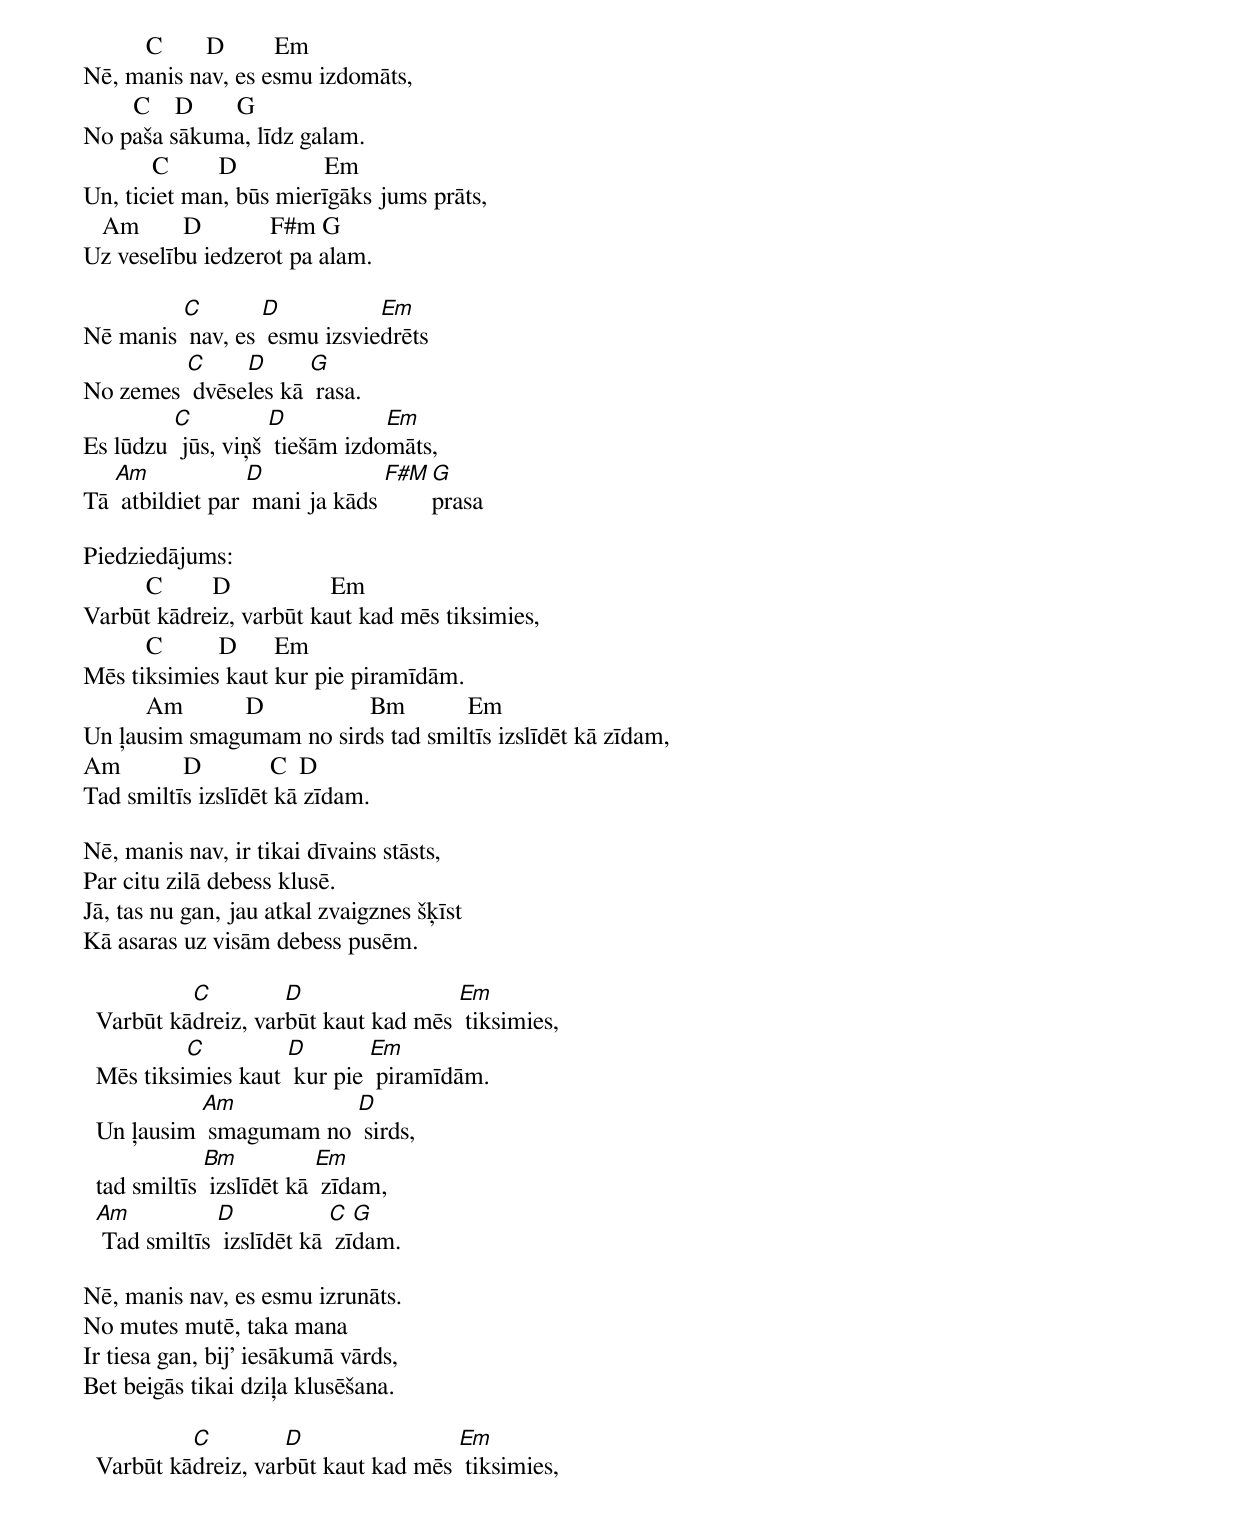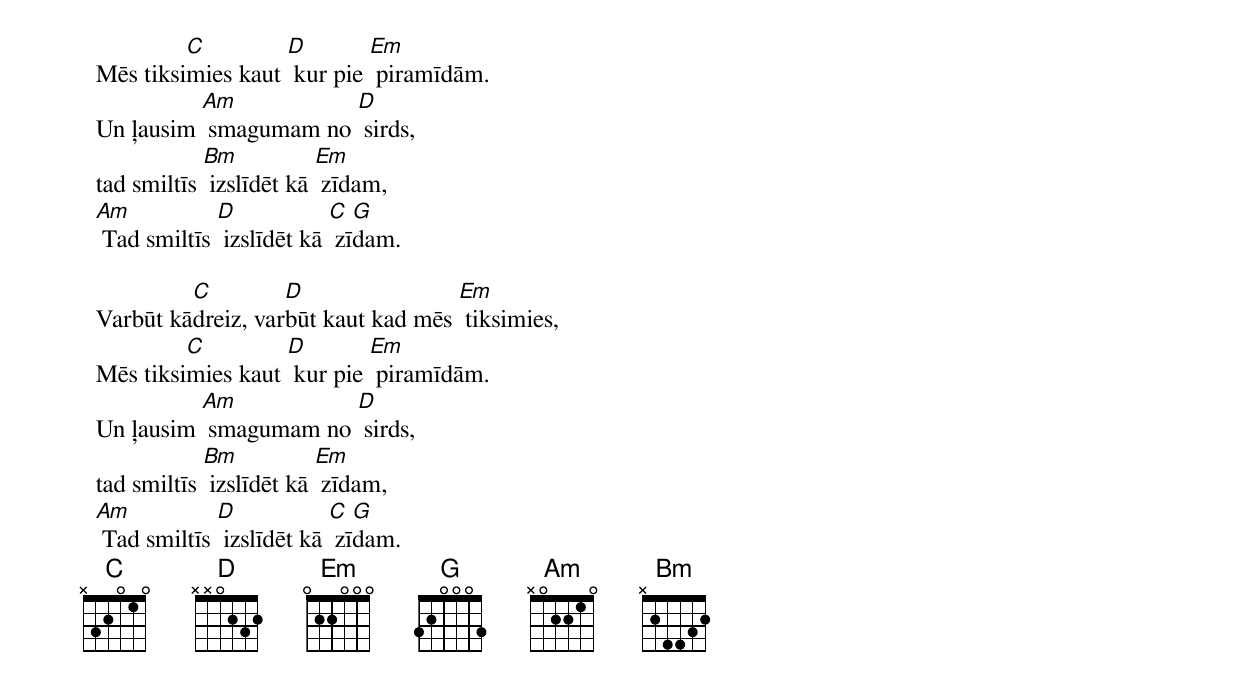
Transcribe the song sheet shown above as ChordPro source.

          C       D        Em
Nē, manis nav, es esmu izdomāts,
        C    D       G
No paša sākuma, līdz galam.
           C        D              Em
Un, ticiet man, būs mierīgāks jums prāts,
   Am       D           F#m G
Uz veselību iedzerot pa alam.

Nē manis [C] nav, es [D] esmu izsvie[Em]drēts
No zemes [C] dvēse[D]les kā [G] rasa.
Es lūdzu [C] jūs, viņš [D] tiešām izdo[Em]māts,
Tā [Am] atbildiet par [D] mani ja kāds [F#M][G]prasa

Piedziedājums:
          C        D                Em
Varbūt kādreiz, varbūt kaut kad mēs tiksimies,
          C         D      Em
Mēs tiksimies kaut kur pie piramīdām.
          Am          D                 Bm          Em
Un ļausim smagumam no sirds tad smiltīs izslīdēt kā zīdam,
Am          D           C  D
Tad smiltīs izslīdēt kā zīdam.

Nē, manis nav, ir tikai dīvains stāsts,
Par citu zilā debess klusē.
Jā, tas nu gan, jau atkal zvaigznes šķīst
Kā asaras uz visām debess pusēm.

  Varbūt kā[C]dreiz, var[D]būt kaut kad mēs [Em] tiksimies,
  Mēs tiksi[C]mies kaut [D] kur pie [Em] piramīdām.
  Un ļausim [Am] smagumam no [D] sirds,
  tad smiltīs [Bm] izslīdēt kā [Em] zīdam,
  [Am] Tad smiltīs [D] izslīdēt kā [C] zī[G]dam.

Nē, manis nav, es esmu izrunāts.
No mutes mutē, taka mana
Ir tiesa gan, bij' iesākumā vārds,
Bet beigās tikai dziļa klusēšana.

  Varbūt kā[C]dreiz, var[D]būt kaut kad mēs [Em] tiksimies,
  Mēs tiksi[C]mies kaut [D] kur pie [Em] piramīdām.
  Un ļausim [Am] smagumam no [D] sirds,
  tad smiltīs [Bm] izslīdēt kā [Em] zīdam,
  [Am] Tad smiltīs [D] izslīdēt kā [C] zī[G]dam.

  Varbūt kā[C]dreiz, var[D]būt kaut kad mēs [Em] tiksimies,
  Mēs tiksi[C]mies kaut [D] kur pie [Em] piramīdām.
  Un ļausim [Am] smagumam no [D] sirds,
  tad smiltīs [Bm] izslīdēt kā [Em] zīdam,
  [Am] Tad smiltīs [D] izslīdēt kā [C] zī[G]dam.
